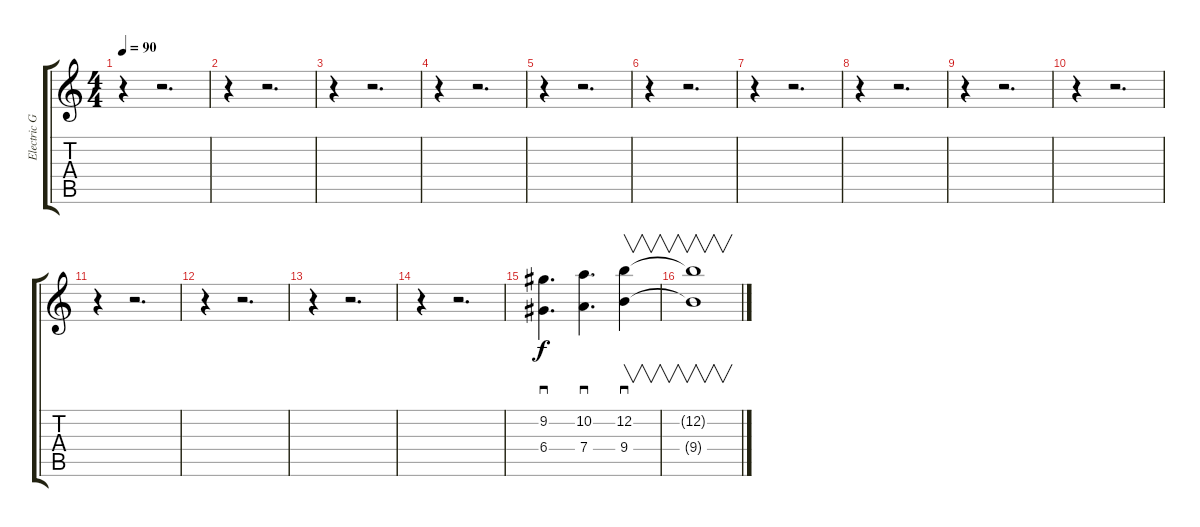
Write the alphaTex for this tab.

\track ("Electric Guitar" "Electric G") {instrument overdrivenguitar}
\staff {score tabs}
\tuning (E4 B3 G3 D3 A2 E2) {hide}
\ts (4 4)
\tempo 90
\clef g2
\ks c
r.4{dy f} r.2{d} |
r.4 r.2{d} |
r.4 r.2{d} |
r.4 r.2{d} |
r.4 r.2{d} |
r.4 r.2{d} |
r.4 r.2{d} |
r.4 r.2{d} |
r.4 r.2{d} |
r.4 r.2{d} |
r.4 r.2{d} |
r.4 r.2{d} |
r.4 r.2{d} |
r.4 r.2{d} |
(9.2 6.4).4{d sd} (10.2 7.4).4{d sd} (12.2 9.4).4{v sd} |
(12.2{t} 9.4{t}).1{v}
